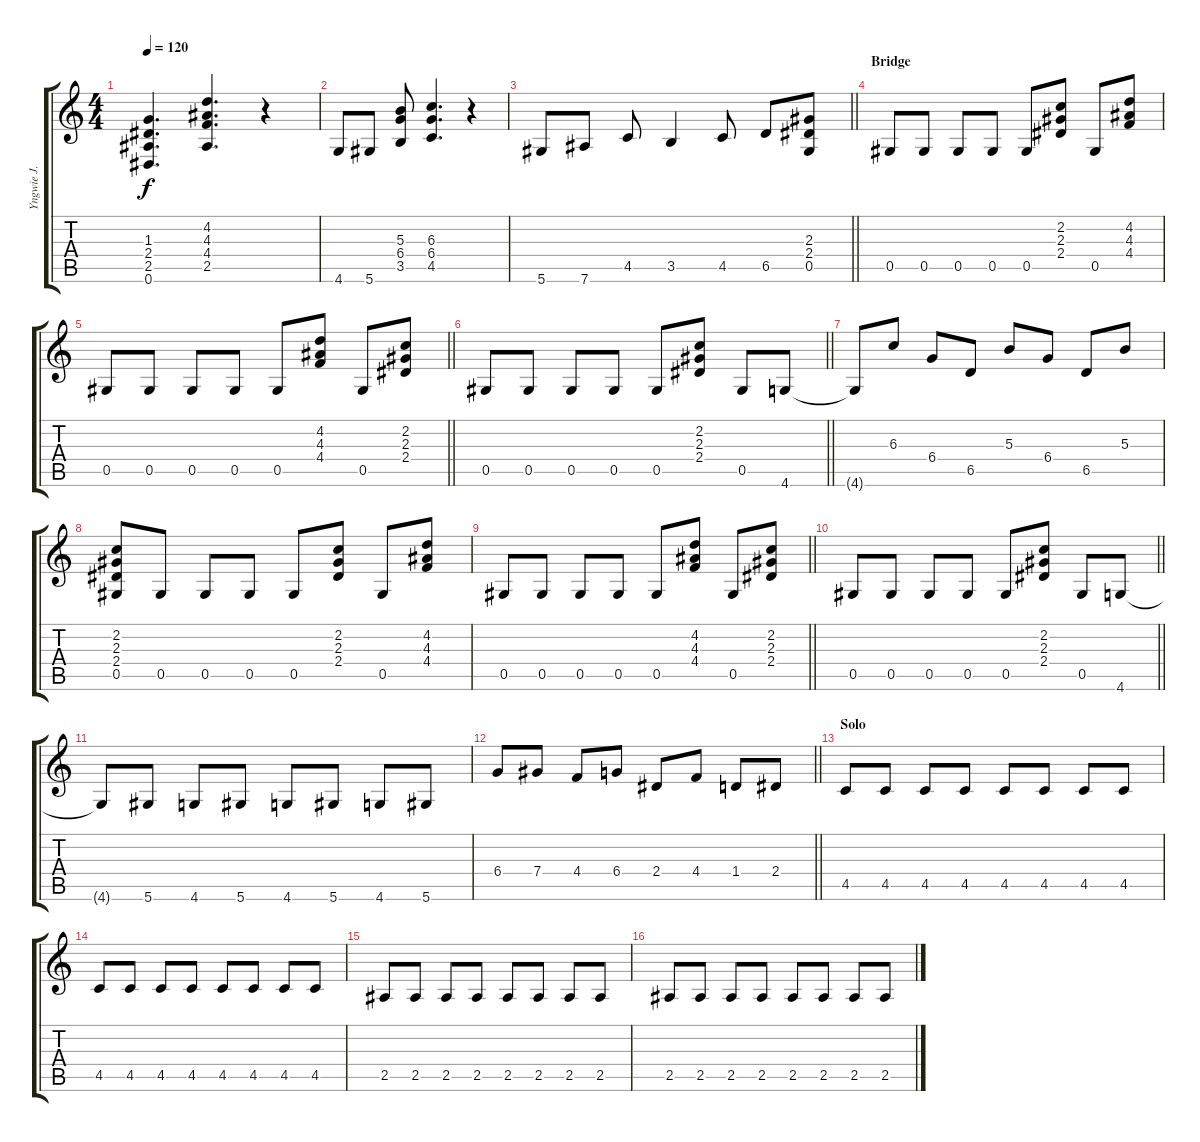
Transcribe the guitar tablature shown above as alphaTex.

\track ("Yngwie J. Malmsteen" "Yngwie J. ") {instrument overdrivenguitar}
\staff {score tabs}
\tuning (Eb4 Bb3 Gb3 Db3 Ab2 Eb2) {hide}
\ts (4 4)
\tempo 120
\clef g2
\ks c
(1.3 2.4 2.5 0.6).4{d dy f} (4.2 4.3 4.4 2.5).4{d} r.4 |
4.6.8 5.6.8 (5.3 6.4 3.5).8 (6.3 6.4 4.5).4{d} r.4 |
\barLineRight lightlight
5.6.8 7.6.8 4.5.8 3.5.4 4.5.8 6.5.8 (2.3 2.4 0.5).8 |
\section ("" "Bridge")
0.5.8 0.5.8 0.5.8 0.5.8 0.5.8 (2.2 2.3 2.4).8 0.5.8 (4.2 4.3 4.4).8 |
\barLineRight lightlight
0.5.8 0.5.8 0.5.8 0.5.8 0.5.8 (4.2 4.3 4.4).8 0.5.8 (2.2 2.3 2.4).8 |
\barLineRight lightlight
0.5.8 0.5.8 0.5.8 0.5.8 0.5.8 (2.2 2.3 2.4).8 0.5.8 4.6.8 |
4.6{t}.8 6.3.8 6.4.8 6.5.8 5.3.8 6.4.8 6.5.8 5.3.8 |
(2.2 2.3 2.4 0.5).8 0.5.8 0.5.8 0.5.8 0.5.8 (2.2 2.3 2.4).8 0.5.8 (4.2 4.3 4.4).8 |
\barLineRight lightlight
0.5.8 0.5.8 0.5.8 0.5.8 0.5.8 (4.2 4.3 4.4).8 0.5.8 (2.2 2.3 2.4).8 |
\barLineRight lightlight
0.5.8 0.5.8 0.5.8 0.5.8 0.5.8 (2.2 2.3 2.4).8 0.5.8 4.6.8 |
4.6{t}.8 5.6.8 4.6.8 5.6.8 4.6.8 5.6.8 4.6.8 5.6.8 |
\barLineRight lightlight
6.4.8 7.4.8 4.4.8 6.4.8 2.4.8 4.4.8 1.4.8 2.4.8 |
\section ("" "Solo")
4.5.8 4.5.8 4.5.8 4.5.8 4.5.8 4.5.8 4.5.8 4.5.8 |
4.5.8 4.5.8 4.5.8 4.5.8 4.5.8 4.5.8 4.5.8 4.5.8 |
2.5.8 2.5.8 2.5.8 2.5.8 2.5.8 2.5.8 2.5.8 2.5.8 |
2.5.8 2.5.8 2.5.8 2.5.8 2.5.8 2.5.8 2.5.8 2.5.8
